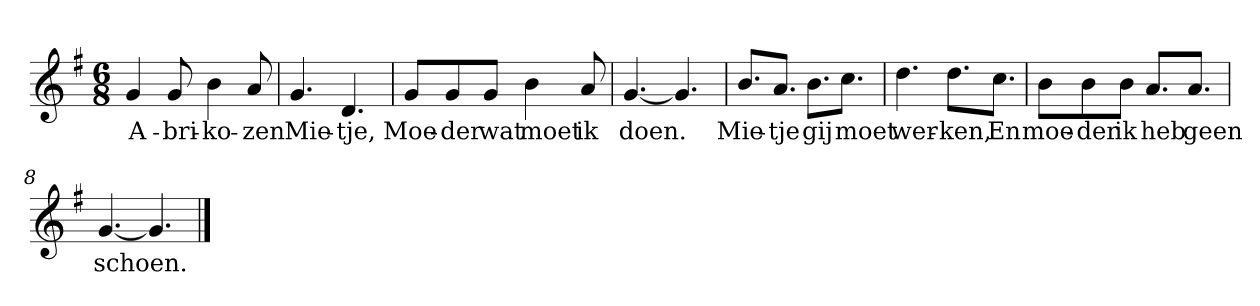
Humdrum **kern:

**kern	**text
*part1	*part1
*staff1	*staff1
*clefG2	*
*k[f#]	*
*G:	*
*M6/8	*
*MM120	*
=1	=1
4g	A-
8g	-bri-
4b	-ko-
8a	-zen
=2	=2
4.g	Mie-
4.d	-tje,
=3	=3
8g/L	Moe-
8g/	-der
8g/J	wat
4b	moet
8a	ik
=4	=4
[4.g	doen.
4.g]	.
=5	=5
8.b/L	Mie-
8.a/J	-tje
8.b\L	gij
8.cc\J	moet
=6	=6
4.dd	wer-
8.dd\L	-ken,
8.cc\J	En
=7	=7
8b\L	moe-
8b\	-der
8b\J	ik
8.a/L	heb
8.a/J	geen
=8	=8
[4.g	schoen.
4.g]	.
==	==
*-	*-
